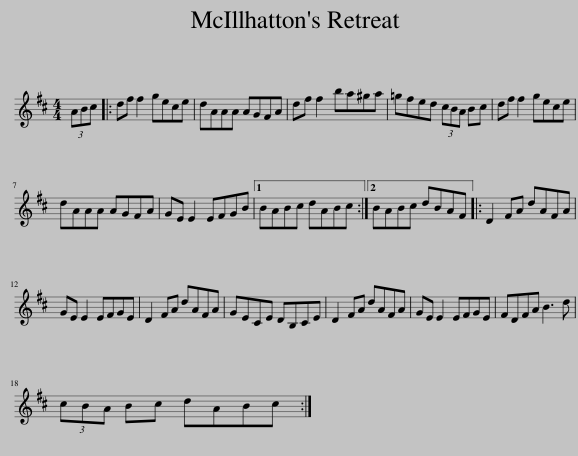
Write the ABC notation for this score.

X:1
L:1/8
M:4/4
I:linebreak $
K:D
V:1 treble
V:1
 (3ABc |: df f2 gece | dAAA AGFA | df f2 ba^ga | =gfed (3cBA Bc | %5
 df f2 gece |$ dAAA AGFA | GE E2 EFGB |1 BABc dABc :|2 BABc dBAF |: %10
 D2 FA dAFA |$ GE E2 EFGE | D2 FA dAFA | GECE DB,CE | D2 FA dAFA | %15
 GE E2 EFGE | FDFA B3 d |$ (3cBA Bc dABc :| %18
